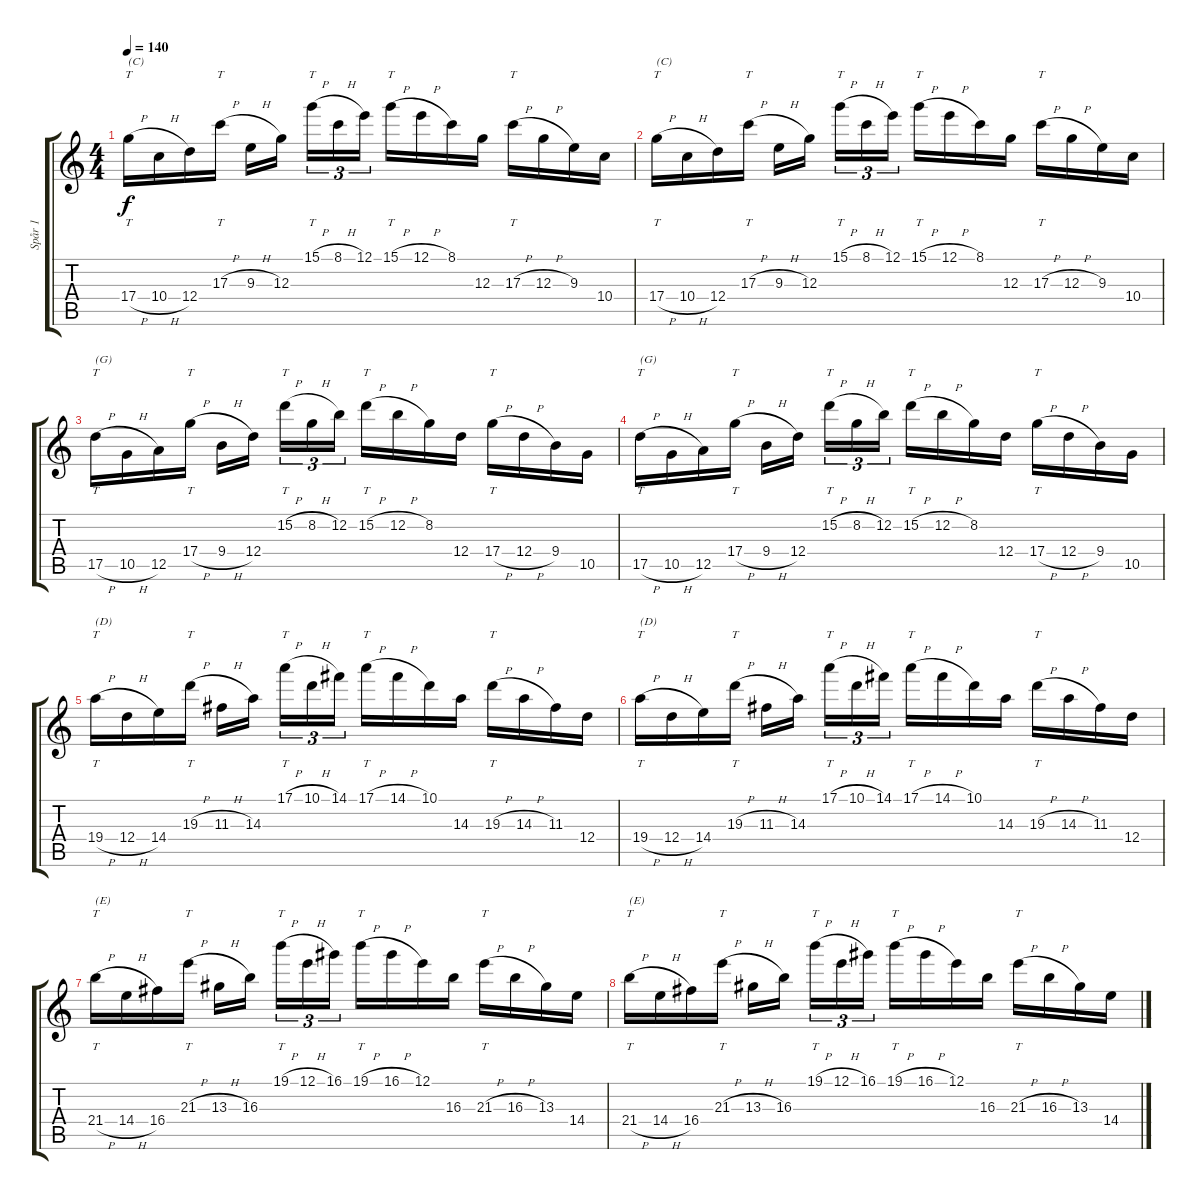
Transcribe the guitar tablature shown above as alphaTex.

\track ("Spår 1" "Spår 1") {instrument distortionguitar}
\staff {score tabs}
\tuning (E4 B3 G3 D3 A2 E2) {hide}
\ts (4 4)
\tempo 140
\clef g2
\ks c
17.4{h}.16{tt txt "(C)" dy f} 10.4{h}.16 12.4.16 17.3{h}.16{tt} 9.3{h}.16 12.3.16 15.1{h}.16{tt tu (3 2)} 8.1{h}.16{tu (3 2)} 12.1.16{tu (3 2)} 15.1{h}.16{tt} 12.1{h}.16 8.1.16 12.3.16 17.3{h}.16{tt} 12.3{h}.16 9.3.16 10.4.16 |
17.4{h}.16{tt txt "(C)"} 10.4{h}.16 12.4.16 17.3{h}.16{tt} 9.3{h}.16 12.3.16 15.1{h}.16{tt tu (3 2)} 8.1{h}.16{tu (3 2)} 12.1.16{tu (3 2)} 15.1{h}.16{tt} 12.1{h}.16 8.1.16 12.3.16 17.3{h}.16{tt} 12.3{h}.16 9.3.16 10.4.16 |
17.5{h}.16{tt txt "(G)"} 10.5{h}.16 12.5.16 17.4{h}.16{tt} 9.4{h}.16 12.4.16 15.2{h}.16{tt tu (3 2)} 8.2{h}.16{tu (3 2)} 12.2.16{tu (3 2)} 15.2{h}.16{tt} 12.2{h}.16 8.2.16 12.4.16 17.4{h}.16{tt} 12.4{h}.16 9.4.16 10.5.16 |
17.5{h}.16{tt txt "(G)"} 10.5{h}.16 12.5.16 17.4{h}.16{tt} 9.4{h}.16 12.4.16 15.2{h}.16{tt tu (3 2)} 8.2{h}.16{tu (3 2)} 12.2.16{tu (3 2)} 15.2{h}.16{tt} 12.2{h}.16 8.2.16 12.4.16 17.4{h}.16{tt} 12.4{h}.16 9.4.16 10.5.16 |
19.4{h}.16{tt txt "(D)"} 12.4{h}.16 14.4.16 19.3{h}.16{tt} 11.3{h}.16 14.3.16 17.1{h}.16{tt tu (3 2)} 10.1{h}.16{tu (3 2)} 14.1.16{tu (3 2)} 17.1{h}.16{tt} 14.1{h}.16 10.1.16 14.3.16 19.3{h}.16{tt} 14.3{h}.16 11.3.16 12.4.16 |
19.4{h}.16{tt txt "(D)"} 12.4{h}.16 14.4.16 19.3{h}.16{tt} 11.3{h}.16 14.3.16 17.1{h}.16{tt tu (3 2)} 10.1{h}.16{tu (3 2)} 14.1.16{tu (3 2)} 17.1{h}.16{tt} 14.1{h}.16 10.1.16 14.3.16 19.3{h}.16{tt} 14.3{h}.16 11.3.16 12.4.16 |
21.4{h}.16{tt txt "(E)"} 14.4{h}.16 16.4.16 21.3{h}.16{tt} 13.3{h}.16 16.3.16 19.1{h}.16{tt tu (3 2)} 12.1{h}.16{tu (3 2)} 16.1.16{tu (3 2)} 19.1{h}.16{tt} 16.1{h}.16 12.1.16 16.3.16 21.3{h}.16{tt} 16.3{h}.16 13.3.16 14.4.16 |
21.4{h}.16{tt txt "(E)"} 14.4{h}.16 16.4.16 21.3{h}.16{tt} 13.3{h}.16 16.3.16 19.1{h}.16{tt tu (3 2)} 12.1{h}.16{tu (3 2)} 16.1.16{tu (3 2)} 19.1{h}.16{tt} 16.1{h}.16 12.1.16 16.3.16 21.3{h}.16{tt} 16.3{h}.16 13.3.16 14.4.16
